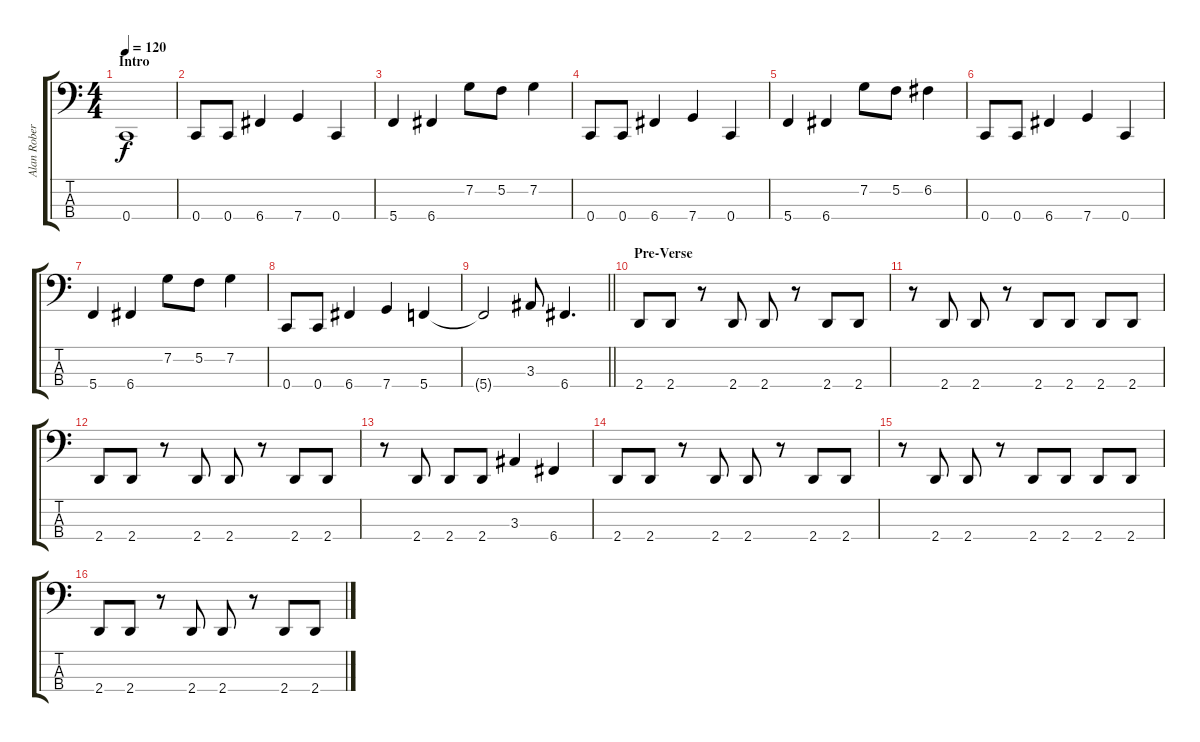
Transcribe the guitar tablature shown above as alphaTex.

\track ("Alan Robert" "Alan Rober") {instrument electricbassfinger}
\staff {score tabs}
\tuning (F2 C2 G1 C1) {hide}
\ts (4 4)
\section ("" "Intro")
\tempo 120
\clef f4
\ks c
0.4.1{dy f instrument electricbassfinger} |
0.4.8 0.4.8 6.4.4 7.4.4 0.4.4 |
5.4.4 6.4.4 7.2.8 5.2.8 7.2.4 |
0.4.8 0.4.8 6.4.4 7.4.4 0.4.4 |
5.4.4 6.4.4 7.2.8 5.2.8 6.2.4 |
0.4.8 0.4.8 6.4.4 7.4.4 0.4.4 |
5.4.4 6.4.4 7.2.8 5.2.8 7.2.4 |
0.4.8 0.4.8 6.4.4 7.4.4 5.4.4 |
\barLineRight lightlight
5.4{t}.2 3.3.8 6.4.4{d} |
\section ("" "Pre-Verse")
2.4.8 2.4.8 r.8 2.4.8 2.4.8 r.8 2.4.8 2.4.8 |
r.8 2.4.8 2.4.8 r.8 2.4.8 2.4.8 2.4.8 2.4.8 |
2.4.8 2.4.8 r.8 2.4.8 2.4.8 r.8 2.4.8 2.4.8 |
r.8 2.4.8 2.4.8 2.4.8 3.3.4 6.4.4 |
2.4.8 2.4.8 r.8 2.4.8 2.4.8 r.8 2.4.8 2.4.8 |
r.8 2.4.8 2.4.8 r.8 2.4.8 2.4.8 2.4.8 2.4.8 |
2.4.8 2.4.8 r.8 2.4.8 2.4.8 r.8 2.4.8 2.4.8
